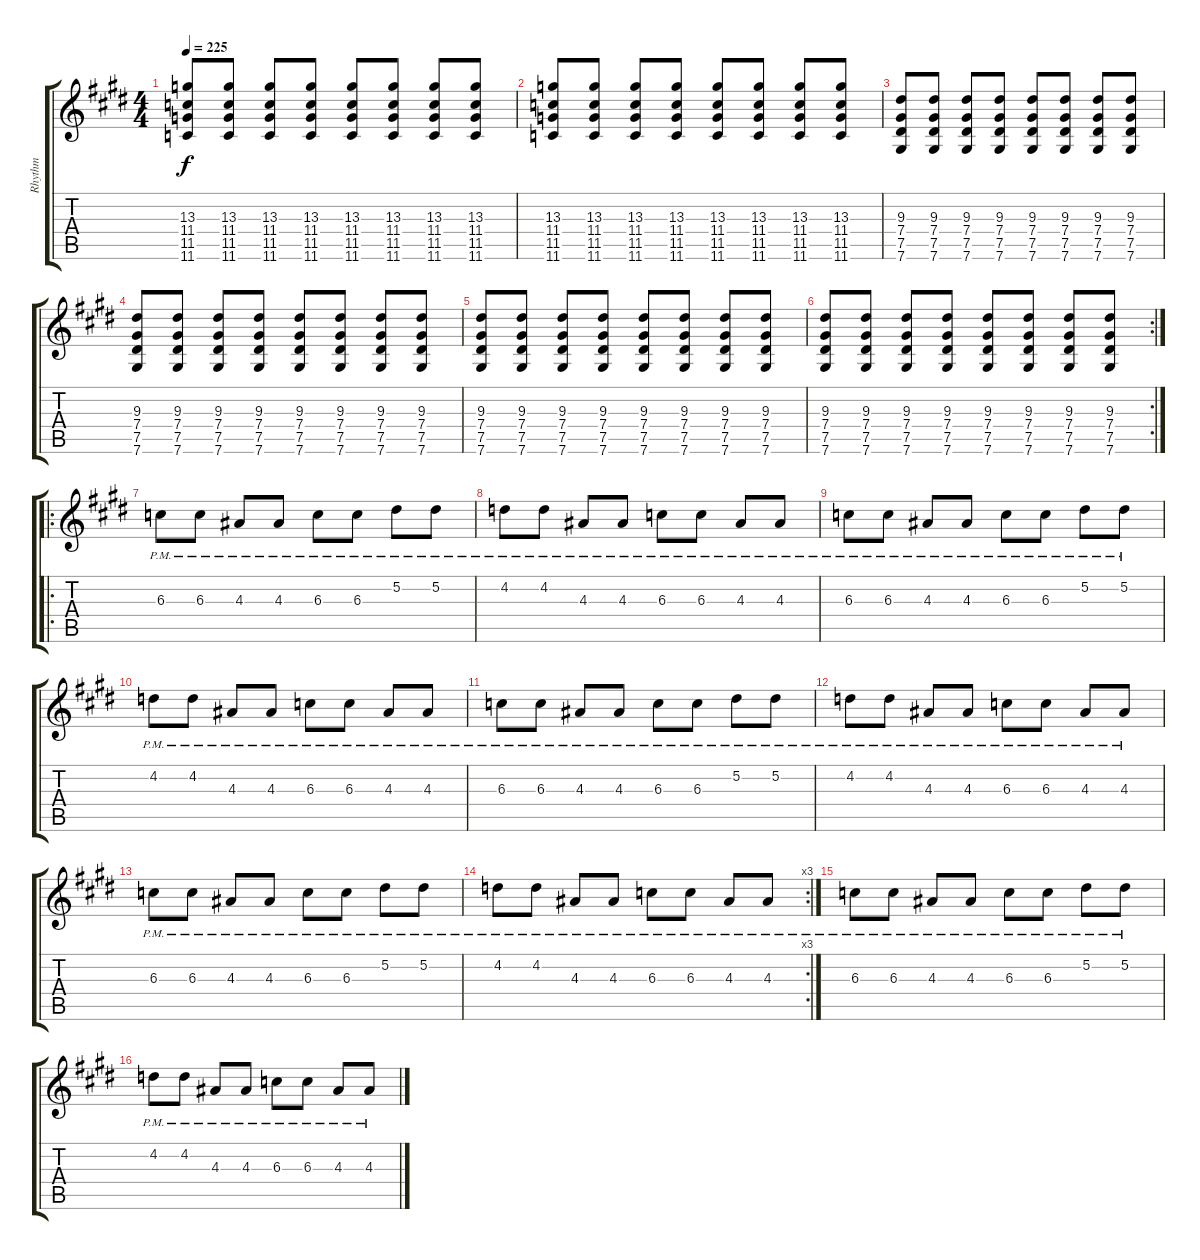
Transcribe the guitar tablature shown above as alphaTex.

\track ("Rhythm" "Rhythm") {instrument overdrivenguitar}
\staff {score tabs}
\tuning (Eb4 Bb3 Gb3 Db3 Ab2 Db2) {hide}
\ts (4 4)
\tempo 225
\clef g2
\ks c#minor
(13.3 11.4 11.5 11.6).8{dy f} (13.3 11.4 11.5 11.6).8 (13.3 11.4 11.5 11.6).8 (13.3 11.4 11.5 11.6).8 (13.3 11.4 11.5 11.6).8 (13.3 11.4 11.5 11.6).8 (13.3 11.4 11.5 11.6).8 (13.3 11.4 11.5 11.6).8 |
(13.3 11.4 11.5 11.6).8 (13.3 11.4 11.5 11.6).8 (13.3 11.4 11.5 11.6).8 (13.3 11.4 11.5 11.6).8 (13.3 11.4 11.5 11.6).8 (13.3 11.4 11.5 11.6).8 (13.3 11.4 11.5 11.6).8 (13.3 11.4 11.5 11.6).8 |
\ks e
(9.3 7.4 7.5 7.6).8 (9.3 7.4 7.5 7.6).8 (9.3 7.4 7.5 7.6).8 (9.3 7.4 7.5 7.6).8 (9.3 7.4 7.5 7.6).8 (9.3 7.4 7.5 7.6).8 (9.3 7.4 7.5 7.6).8 (9.3 7.4 7.5 7.6).8 |
\ks c#minor
(9.3 7.4 7.5 7.6).8 (9.3 7.4 7.5 7.6).8 (9.3 7.4 7.5 7.6).8 (9.3 7.4 7.5 7.6).8 (9.3 7.4 7.5 7.6).8 (9.3 7.4 7.5 7.6).8 (9.3 7.4 7.5 7.6).8 (9.3 7.4 7.5 7.6).8 |
(9.3 7.4 7.5 7.6).8 (9.3 7.4 7.5 7.6).8 (9.3 7.4 7.5 7.6).8 (9.3 7.4 7.5 7.6).8 (9.3 7.4 7.5 7.6).8 (9.3 7.4 7.5 7.6).8 (9.3 7.4 7.5 7.6).8 (9.3 7.4 7.5 7.6).8 |
\rc 2
(9.3 7.4 7.5 7.6).8 (9.3 7.4 7.5 7.6).8 (9.3 7.4 7.5 7.6).8 (9.3 7.4 7.5 7.6).8 (9.3 7.4 7.5 7.6).8 (9.3 7.4 7.5 7.6).8 (9.3 7.4 7.5 7.6).8 (9.3 7.4 7.5 7.6).8 |
\ro
\ks e
6.3{pm}.8 6.3{pm}.8 4.3{pm}.8 4.3{pm}.8 6.3{pm}.8 6.3{pm}.8 5.2{pm}.8 5.2{pm}.8 |
\ks c#minor
4.2{pm}.8 4.2{pm}.8 4.3{pm}.8 4.3{pm}.8 6.3{pm}.8 6.3{pm}.8 4.3{pm}.8 4.3{pm}.8 |
6.3{pm}.8 6.3{pm}.8 4.3{pm}.8 4.3{pm}.8 6.3{pm}.8 6.3{pm}.8 5.2{pm}.8 5.2{pm}.8 |
4.2{pm}.8 4.2{pm}.8 4.3{pm}.8 4.3{pm}.8 6.3{pm}.8 6.3{pm}.8 4.3{pm}.8 4.3{pm}.8 |
\ks e
6.3{pm}.8 6.3{pm}.8 4.3{pm}.8 4.3{pm}.8 6.3{pm}.8 6.3{pm}.8 5.2{pm}.8 5.2{pm}.8 |
\ks c#minor
4.2{pm}.8 4.2{pm}.8 4.3{pm}.8 4.3{pm}.8 6.3{pm}.8 6.3{pm}.8 4.3{pm}.8 4.3{pm}.8 |
6.3{pm}.8 6.3{pm}.8 4.3{pm}.8 4.3{pm}.8 6.3{pm}.8 6.3{pm}.8 5.2{pm}.8 5.2{pm}.8 |
\rc 3
4.2{pm}.8 4.2{pm}.8 4.3{pm}.8 4.3{pm}.8 6.3{pm}.8 6.3{pm}.8 4.3{pm}.8 4.3{pm}.8 |
\ks e
6.3{pm}.8 6.3{pm}.8 4.3{pm}.8 4.3{pm}.8 6.3{pm}.8 6.3{pm}.8 5.2{pm}.8 5.2{pm}.8 |
\ks c#minor
4.2{pm}.8 4.2{pm}.8 4.3{pm}.8 4.3{pm}.8 6.3{pm}.8 6.3{pm}.8 4.3{pm}.8 4.3{pm}.8
